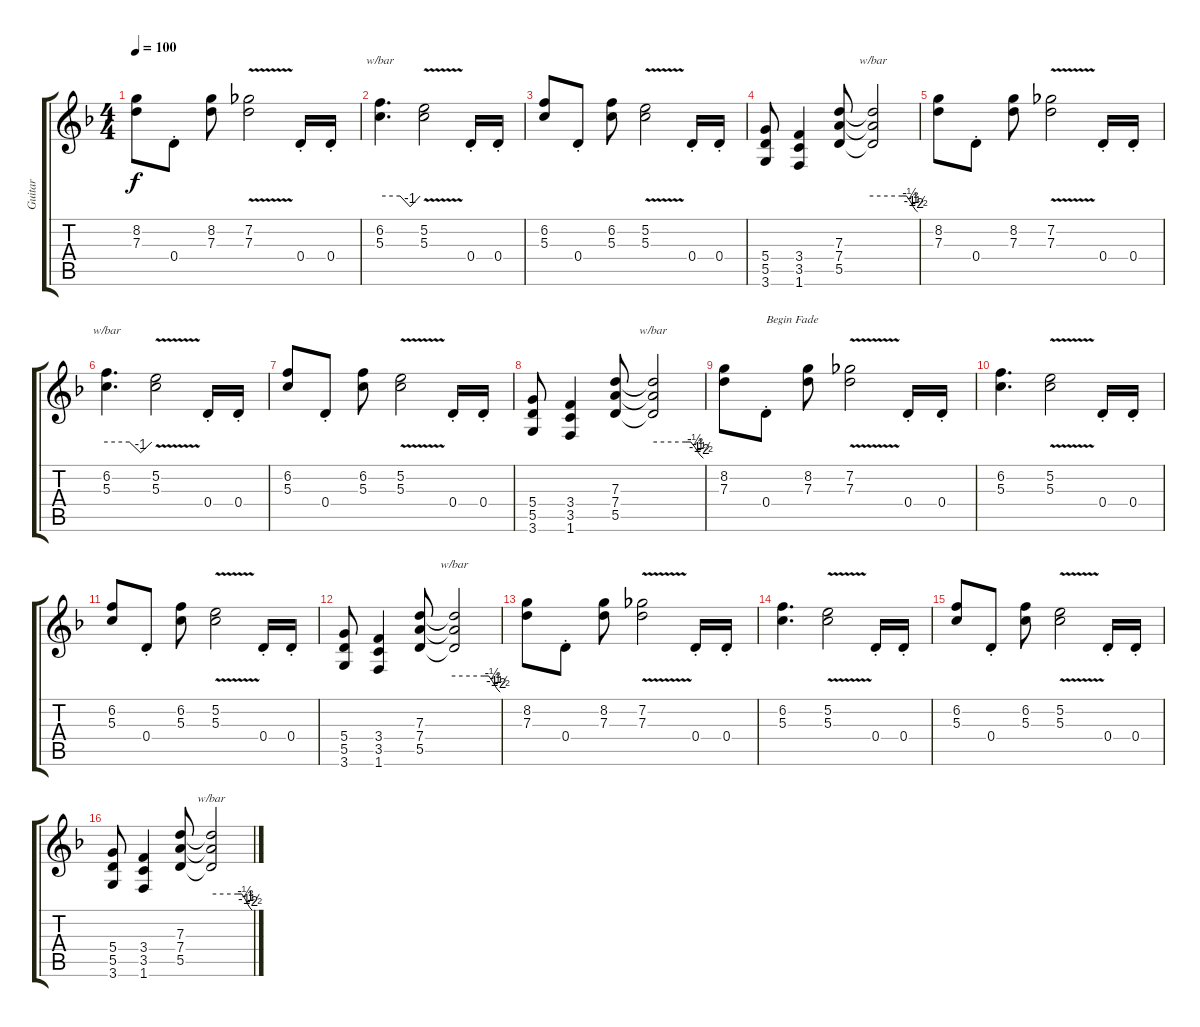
\track ("Guitar" "Guitar") {instrument distortionguitar}
\staff {score tabs}
\tuning (E4 B3 G3 D3 A2 E2) {hide}
\ts (4 4)
\tempo 100
\clef g2
\ks dminor
(8.2 7.3).8{dy f} 0.4{st}.8 (8.2 7.3).8 (7.2{v} 7.3{v}).2 0.4{st}.16 0.4{st}.16 |
(6.2 5.3).4{d tbe (custom default 0 0 30 0 45 -4 60 0)} (5.2{v} 5.3{v}).2 0.4{st}.16 0.4{st}.16 |
(6.2 5.3).8 0.4{st}.8 (6.2 5.3).8 (5.2{v} 5.3{v}).2 0.4{st}.16 0.4{st}.16 |
(5.4 5.5 3.6).8 (3.4 3.5 1.6).4 (7.3 7.4 5.5).8 (7.3{t} 7.4{t} 5.5{t}).2{tbe (custom default 0 0 39 0 45 0 50 -2 54 -4 57 -6 60 -8)} |
(8.2 7.3).8 0.4{st}.8 (8.2 7.3).8 (7.2{v} 7.3{v}).2 0.4{st}.16 0.4{st}.16 |
(6.2 5.3).4{d tbe (custom default 0 0 30 0 45 -4 60 0)} (5.2{v} 5.3{v}).2 0.4{st}.16 0.4{st}.16 |
(6.2 5.3).8 0.4{st}.8 (6.2 5.3).8 (5.2{v} 5.3{v}).2 0.4{st}.16 0.4{st}.16 |
(5.4 5.5 3.6).8 (3.4 3.5 1.6).4 (7.3 7.4 5.5).8 (7.3{t} 7.4{t} 5.5{t}).2{tbe (custom default 0 0 39 0 45 0 50 -2 54 -4 57 -6 60 -8)} |
(8.2 7.3).8{volume 10} 0.4{st}.8{txt "Begin Fade"} (8.2 7.3).8 (7.2{v} 7.3{v}).2 0.4{st}.16 0.4{st}.16 |
(6.2 5.3).4{d} (5.2{v} 5.3{v}).2 0.4{st}.16 0.4{st}.16 |
(6.2 5.3).8 0.4{st}.8 (6.2 5.3).8 (5.2{v} 5.3{v}).2 0.4{st}.16 0.4{st}.16 |
(5.4 5.5 3.6).8 (3.4 3.5 1.6).4 (7.3 7.4 5.5).8 (7.3{t} 7.4{t} 5.5{t}).2{tbe (custom default 0 0 39 0 45 0 50 -2 54 -4 57 -6 60 -8)} |
(8.2 7.3).8 0.4{st}.8{volume 5} (8.2 7.3).8 (7.2{v} 7.3{v}).2 0.4{st}.16 0.4{st}.16 |
(6.2 5.3).4{d} (5.2{v} 5.3{v}).2 0.4{st}.16 0.4{st}.16 |
(6.2 5.3).8 0.4{st}.8 (6.2 5.3).8 (5.2{v} 5.3{v}).2 0.4{st}.16 0.4{st}.16 |
(5.4 5.5 3.6).8 (3.4 3.5 1.6).4 (7.3 7.4 5.5).8 (7.3{t} 7.4{t} 5.5{t}).2{tbe (custom default 0 0 39 0 45 0 50 -2 54 -4 57 -6 60 -8)}
